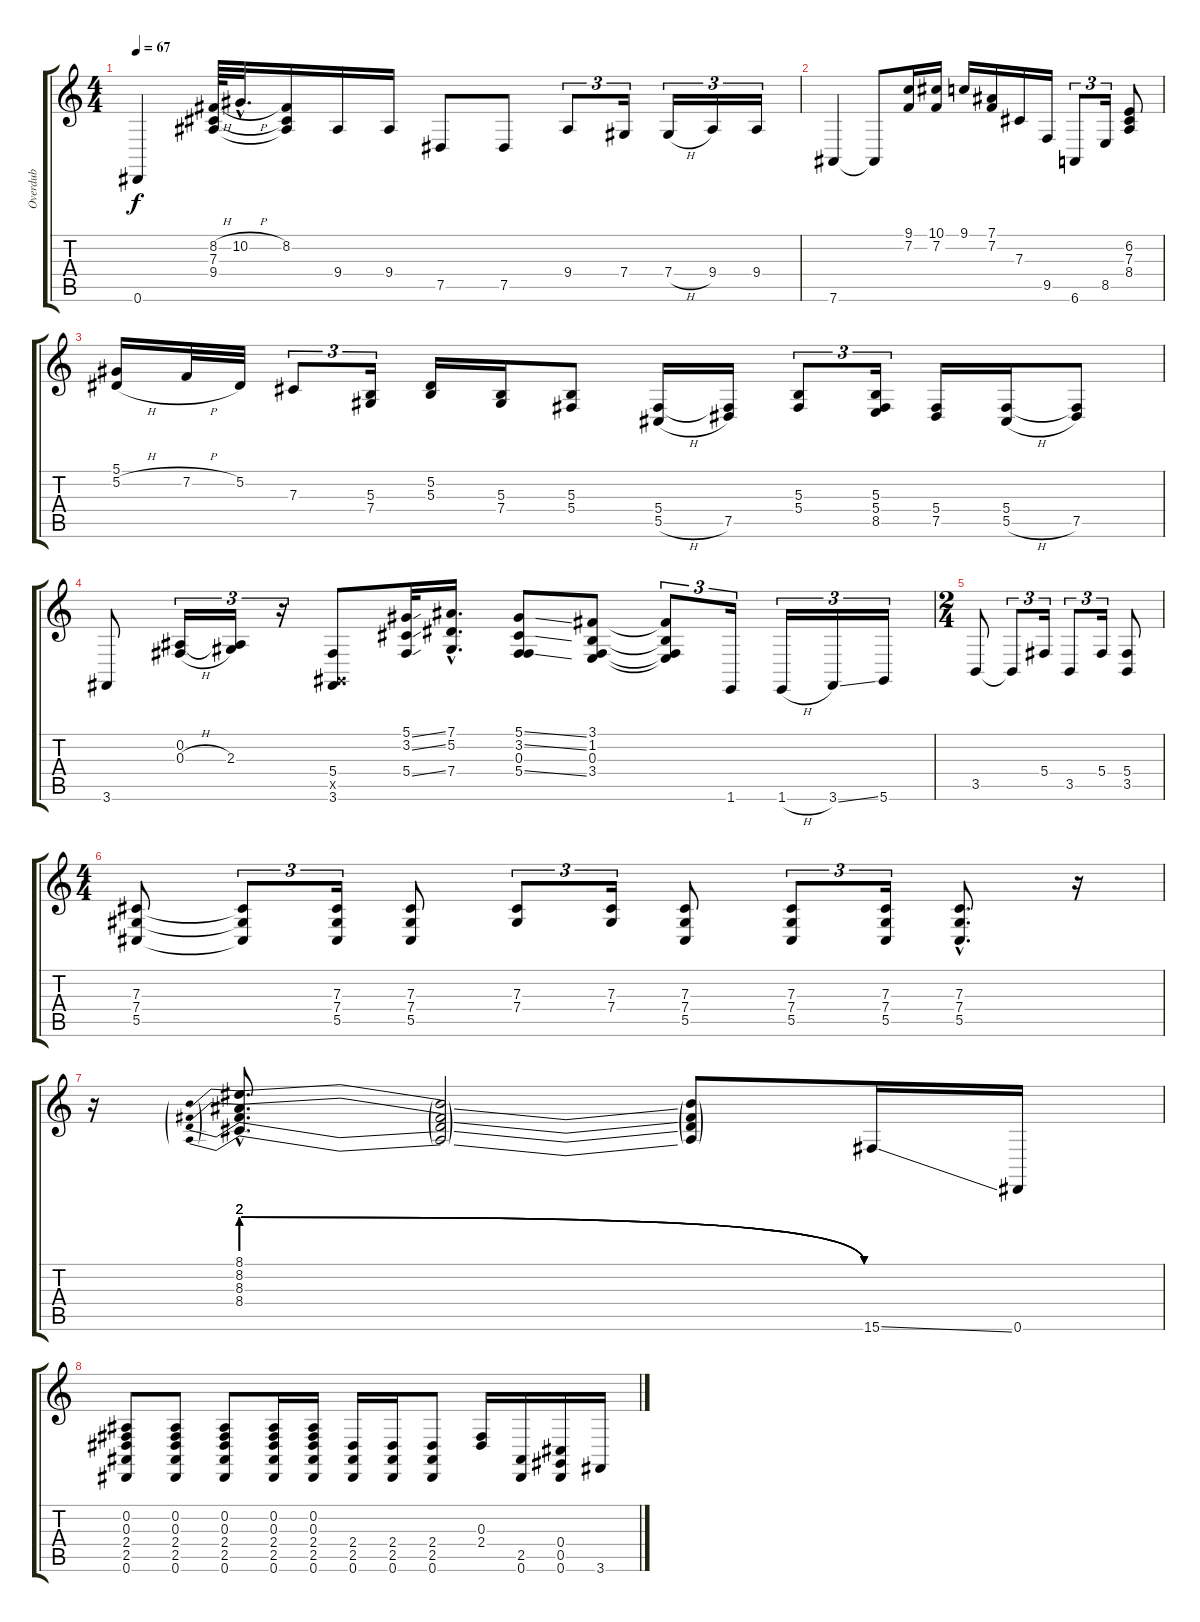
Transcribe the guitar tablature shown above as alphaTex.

\track ("Overdub" "Overdub") {instrument pad5bowed}
\staff {score tabs}
\tuning (Eb4 Bb3 Gb3 Db3 Ab2 Eb2) {hide}
\ts (4 4)
\tempo 67
\clef g2
\ks c
0.6.4{dy f} (8.2{h} 7.3 9.4).64 10.2{h hac}.32{d} (8.2 7.3{t} 9.4{t}).16 9.4.16 9.4.16 7.5.8 7.5.8 9.4.8{tu (3 2)} 7.4.16{tu (3 2)} 7.4{h}.16{tu (3 2)} 9.4.16{tu (3 2)} 9.4.16{tu (3 2)} |
7.6.4 7.6{t}.8 (9.1 7.2).16 (10.1 7.2).16 9.1.16 (7.1 7.2).16 7.3.16 9.5.16 6.6.8{tu (3 2)} 8.5.16{tu (3 2)} (6.2 7.3 8.4).8 |
(5.1 5.2{h}).16 7.2{h}.32 5.2.32 7.3.8{tu (3 2)} (5.3 7.4).16{tu (3 2)} (5.2 5.3).16 (5.3 7.4).16 (5.3 5.4).8 (5.4 5.5{h}).16 (5.4{t} 7.5).16 (5.3 5.4).8{tu (3 2)} (5.3 5.4 8.5).16{tu (3 2)} (5.4 7.5).16 (5.4 5.5{h}).16 (5.4{t} 7.5).8 |
3.6.8 (0.2 0.3{h}).16{tu (3 2)} (0.2{t} 2.3).16{tu (3 2)} r.16{tu (3 2)} (5.4 0.5{x} 3.6).8 (5.1{ss} 3.2{ss} 5.4{ss}).32 (7.1{hac} 5.2{hac} 7.4{hac}).16{d} (5.1{ss} 3.2{ss} 0.3 5.4{ss}).8 (3.1 1.2 0.3 3.4).8 (3.1{t} 1.2{t} 0.3{t} 3.4{t}).8{tu (3 2)} 1.6.16{tu (3 2)} 1.6{h}.16{tu (3 2)} 3.6{ss}.16{tu (3 2)} 5.6.16{tu (3 2)} |
\ts (2 4)
3.5.8 3.5{t}.8{tu (3 2)} 5.4.16{tu (3 2)} 3.5.8{tu (3 2)} 5.4.16{tu (3 2)} (5.4 3.5).8 |
\ts (4 4)
(7.3 7.4 5.5).8 (7.3{t} 7.4{t} 5.5{t}).8{tu (3 2)} (7.3 7.4 5.5).16{tu (3 2)} (7.3 7.4 5.5).8 (7.3 7.4).8{tu (3 2)} (7.3 7.4).16{tu (3 2)} (7.3 7.4 5.5).8 (7.3 7.4 5.5).8{tu (3 2)} (7.3 7.4 5.5).16{tu (3 2)} (7.3{hac} 7.4{hac} 5.5{hac}).8{d} r.16 |
r.16 (8.1{be (prebendrelease 0 8 60 0) hac} 8.2{be (prebendrelease 0 8 60 0) hac} 8.3{be (prebendrelease 0 8 60 0) hac} 8.4{be (prebendrelease 0 8 60 0) hac}).8{d} (8.1{t} 8.2{t} 8.3{t} 8.4{t}).2 (8.1{t} 8.2{t} 8.3{t} 8.4{t}).8 15.6{ss}.16 0.6.16 |
(0.2 0.3 2.4 2.5 0.6).8 (0.2 0.3 2.4 2.5 0.6).8 (0.2 0.3 2.4 2.5 0.6).8 (0.2 0.3 2.4 2.5 0.6).16 (0.2 0.3 2.4 2.5 0.6).16 (2.4 2.5 0.6).16 (2.4 2.5 0.6).16 (2.4 2.5 0.6).8 (0.3 2.4).16 (2.5 0.6).16 (0.4 0.5 0.6).16 3.6.16
